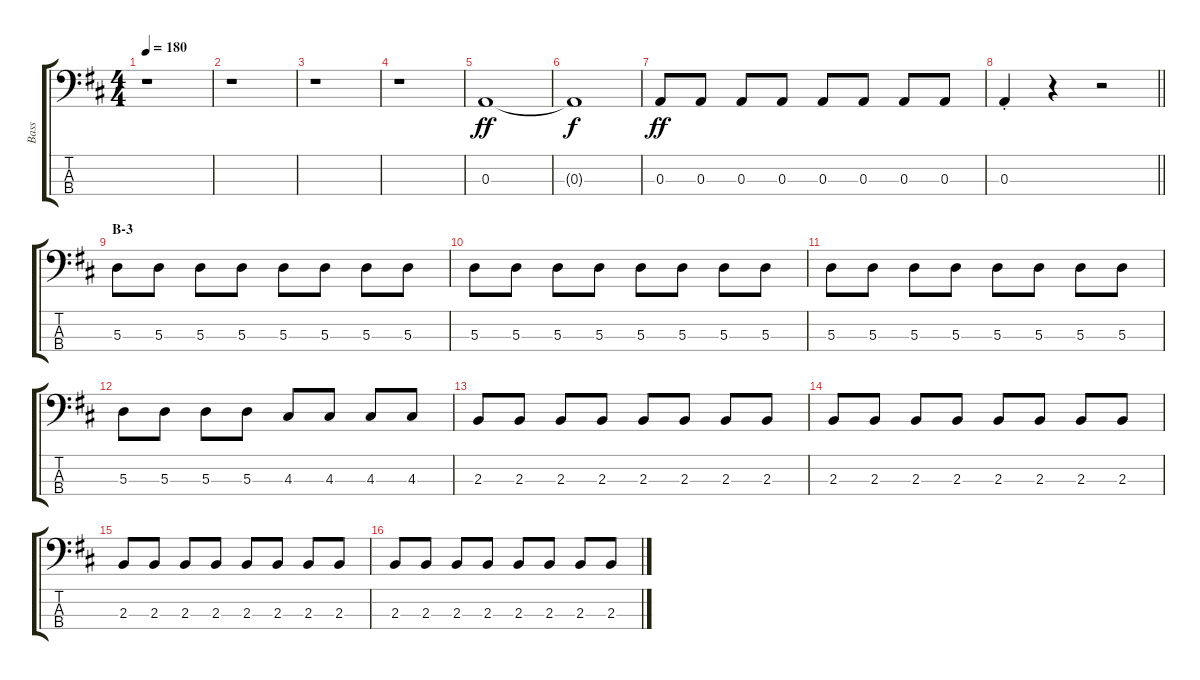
\track ("Bass" "Bass") {instrument electricbasspick}
\staff {score tabs}
\tuning (G2 D2 A1 E1) {hide}
\ts (4 4)
\tempo 180
\clef f4
\ks d
r.1{dy f} |
r.1 |
r.1 |
r.1 |
0.3.1{dy ff} |
0.3{t}.1{dy f} |
0.3.8{dy ff} 0.3.8 0.3.8 0.3.8 0.3.8 0.3.8 0.3.8 0.3.8 |
\barLineRight lightlight
0.3{st}.4 r.4 r.2 |
\section ("" "B-3")
5.3.8 5.3.8 5.3.8 5.3.8 5.3.8 5.3.8 5.3.8 5.3.8 |
5.3.8 5.3.8 5.3.8 5.3.8 5.3.8 5.3.8 5.3.8 5.3.8 |
5.3.8 5.3.8 5.3.8 5.3.8 5.3.8 5.3.8 5.3.8 5.3.8 |
5.3.8 5.3.8 5.3.8 5.3.8 4.3.8 4.3.8 4.3.8 4.3.8 |
2.3.8 2.3.8 2.3.8 2.3.8 2.3.8 2.3.8 2.3.8 2.3.8 |
2.3.8 2.3.8 2.3.8 2.3.8 2.3.8 2.3.8 2.3.8 2.3.8 |
2.3.8 2.3.8 2.3.8 2.3.8 2.3.8 2.3.8 2.3.8 2.3.8 |
2.3.8 2.3.8 2.3.8 2.3.8 2.3.8 2.3.8 2.3.8 2.3.8
